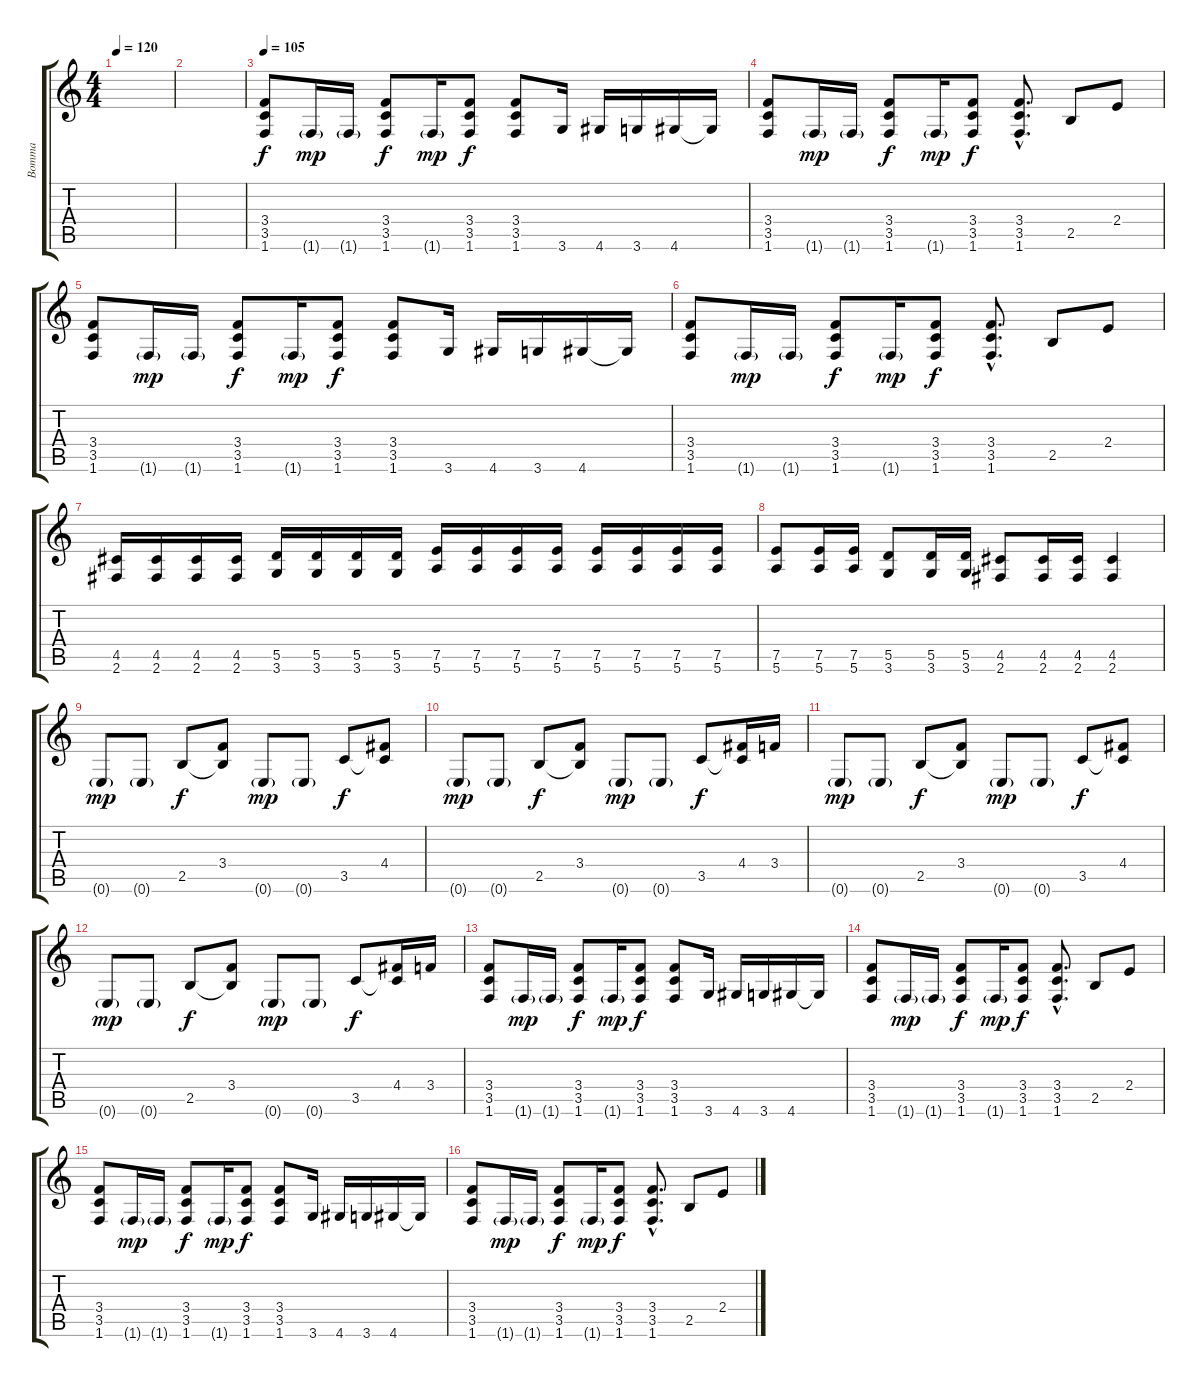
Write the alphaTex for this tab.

\track ("Bomma" "Bomma") {instrument distortionguitar}
\staff {score tabs}
\tuning (E4 B3 G3 D3 A2 E2) {hide}
\ts (4 4)
\tempo 120
\tempo 105
\tempo 120
\clef g2
\ks c
|
|
\tempo 105
(3.4 3.5 1.6).8 1.6{g}.16{dy mp} 1.6{g}.16 (3.4 3.5 1.6).8{dy f} 1.6{g}.16{dy mp} (3.4 3.5 1.6).8{dy f} (3.4 3.5 1.6).8 3.6.16 4.6.16 3.6.16 4.6.16 4.6{t}.16 |
(3.4 3.5 1.6).8 1.6{g}.16{dy mp} 1.6{g}.16 (3.4 3.5 1.6).8{dy f} 1.6{g}.16{dy mp} (3.4 3.5 1.6).8{dy f} (3.4{hac} 3.5{hac} 1.6{hac}).8{d} 2.5.8 2.4.8 |
(3.4 3.5 1.6).8 1.6{g}.16{dy mp} 1.6{g}.16 (3.4 3.5 1.6).8{dy f} 1.6{g}.16{dy mp} (3.4 3.5 1.6).8{dy f} (3.4 3.5 1.6).8 3.6.16 4.6.16 3.6.16 4.6.16 4.6{t}.16 |
(3.4 3.5 1.6).8 1.6{g}.16{dy mp} 1.6{g}.16 (3.4 3.5 1.6).8{dy f} 1.6{g}.16{dy mp} (3.4 3.5 1.6).8{dy f} (3.4{hac} 3.5{hac} 1.6{hac}).8{d} 2.5.8 2.4.8 |
(4.5 2.6).16 (4.5 2.6).16 (4.5 2.6).16 (4.5 2.6).16 (5.5 3.6).16 (5.5 3.6).16 (5.5 3.6).16 (5.5 3.6).16 (7.5 5.6).16 (7.5 5.6).16 (7.5 5.6).16 (7.5 5.6).16 (7.5 5.6).16 (7.5 5.6).16 (7.5 5.6).16 (7.5 5.6).16 |
(7.5 5.6).8 (7.5 5.6).16 (7.5 5.6).16 (5.5 3.6).8 (5.5 3.6).16 (5.5 3.6).16 (4.5 2.6).8 (4.5 2.6).16 (4.5 2.6).16 (4.5 2.6).4 |
0.6{g}.8{dy mp} 0.6{g}.8 2.5.8{dy f} (3.4 2.5{t}).8 0.6{g}.8{dy mp} 0.6{g}.8 3.5.8{dy f} (4.4 3.5{t}).8 |
0.6{g}.8{dy mp} 0.6{g}.8 2.5.8{dy f} (3.4 2.5{t}).8 0.6{g}.8{dy mp} 0.6{g}.8 3.5.8{dy f} (4.4 3.5{t}).16 3.4.16 |
0.6{g}.8{dy mp} 0.6{g}.8 2.5.8{dy f} (3.4 2.5{t}).8 0.6{g}.8{dy mp} 0.6{g}.8 3.5.8{dy f} (4.4 3.5{t}).8 |
0.6{g}.8{dy mp} 0.6{g}.8 2.5.8{dy f} (3.4 2.5{t}).8 0.6{g}.8{dy mp} 0.6{g}.8 3.5.8{dy f} (4.4 3.5{t}).16 3.4.16 |
(3.4 3.5 1.6).8 1.6{g}.16{dy mp} 1.6{g}.16 (3.4 3.5 1.6).8{dy f} 1.6{g}.16{dy mp} (3.4 3.5 1.6).8{dy f} (3.4 3.5 1.6).8 3.6.16 4.6.16 3.6.16 4.6.16 4.6{t}.16 |
(3.4 3.5 1.6).8 1.6{g}.16{dy mp} 1.6{g}.16 (3.4 3.5 1.6).8{dy f} 1.6{g}.16{dy mp} (3.4 3.5 1.6).8{dy f} (3.4{hac} 3.5{hac} 1.6{hac}).8{d} 2.5.8 2.4.8 |
(3.4 3.5 1.6).8 1.6{g}.16{dy mp} 1.6{g}.16 (3.4 3.5 1.6).8{dy f} 1.6{g}.16{dy mp} (3.4 3.5 1.6).8{dy f} (3.4 3.5 1.6).8 3.6.16 4.6.16 3.6.16 4.6.16 4.6{t}.16 |
(3.4 3.5 1.6).8 1.6{g}.16{dy mp} 1.6{g}.16 (3.4 3.5 1.6).8{dy f} 1.6{g}.16{dy mp} (3.4 3.5 1.6).8{dy f} (3.4{hac} 3.5{hac} 1.6{hac}).8{d} 2.5.8 2.4.8
